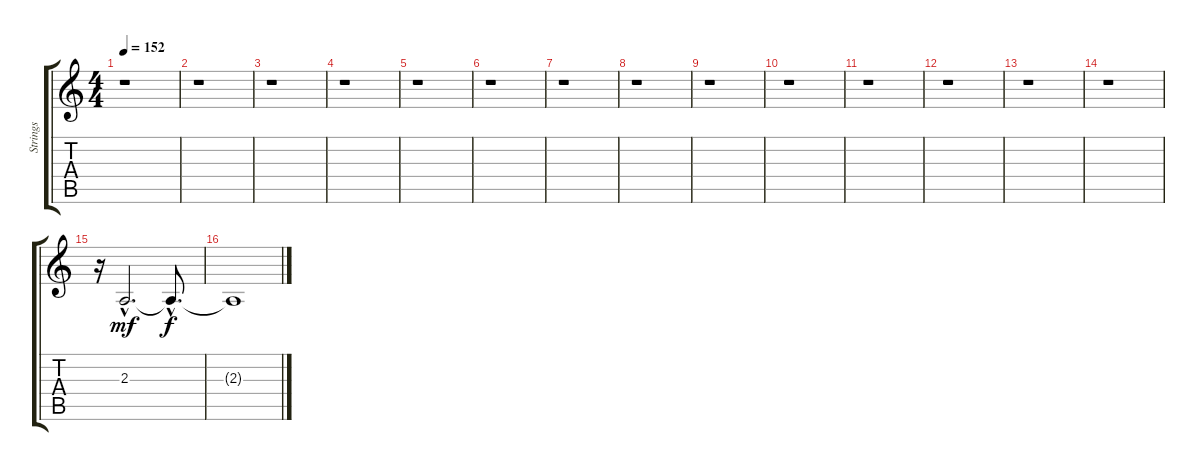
\track ("Strings" "Strings") {instrument stringensemble2}
\staff {score tabs}
\tuning (E4 B3 G3 D3 A2 E2) {hide}
\ts (4 4)
\tempo 152
\clef g2
\ks c
r.1{dy f} |
r.1 |
r.1 |
r.1 |
r.1 |
r.1 |
r.1 |
r.1 |
r.1 |
r.1 |
r.1 |
r.1 |
r.1 |
r.1 |
r.16 2.3{hac}.2{d dy mf volume 7} 2.3{hac t}.8{d dy f} |
2.3{t}.1
